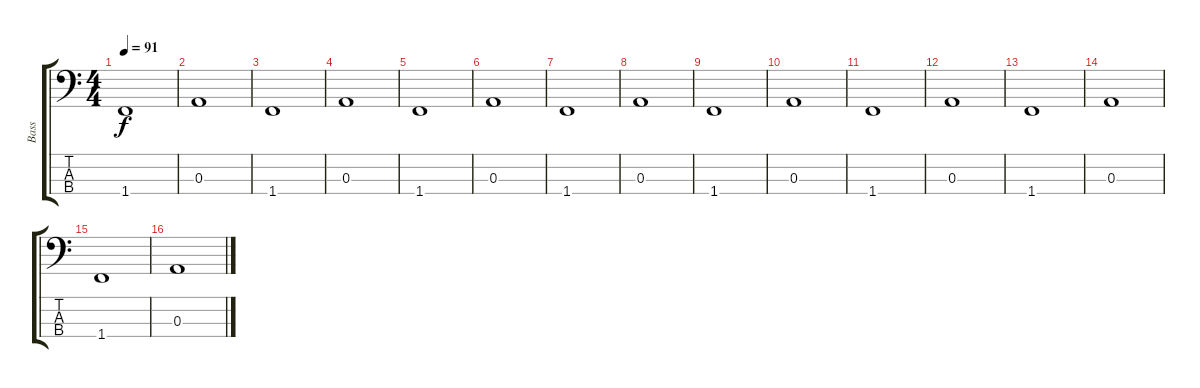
\track ("Bass" "Bass") {instrument electricbasspick}
\staff {score tabs}
\tuning (G2 D2 A1 E1) {hide}
\ts (4 4)
\tempo 91
\clef f4
\ks c
1.4.1{dy f} |
0.3.1 |
1.4.1 |
0.3.1 |
1.4.1 |
0.3.1 |
1.4.1 |
0.3.1 |
1.4.1 |
0.3.1 |
1.4.1 |
0.3.1 |
1.4.1 |
0.3.1 |
1.4.1 |
0.3.1
